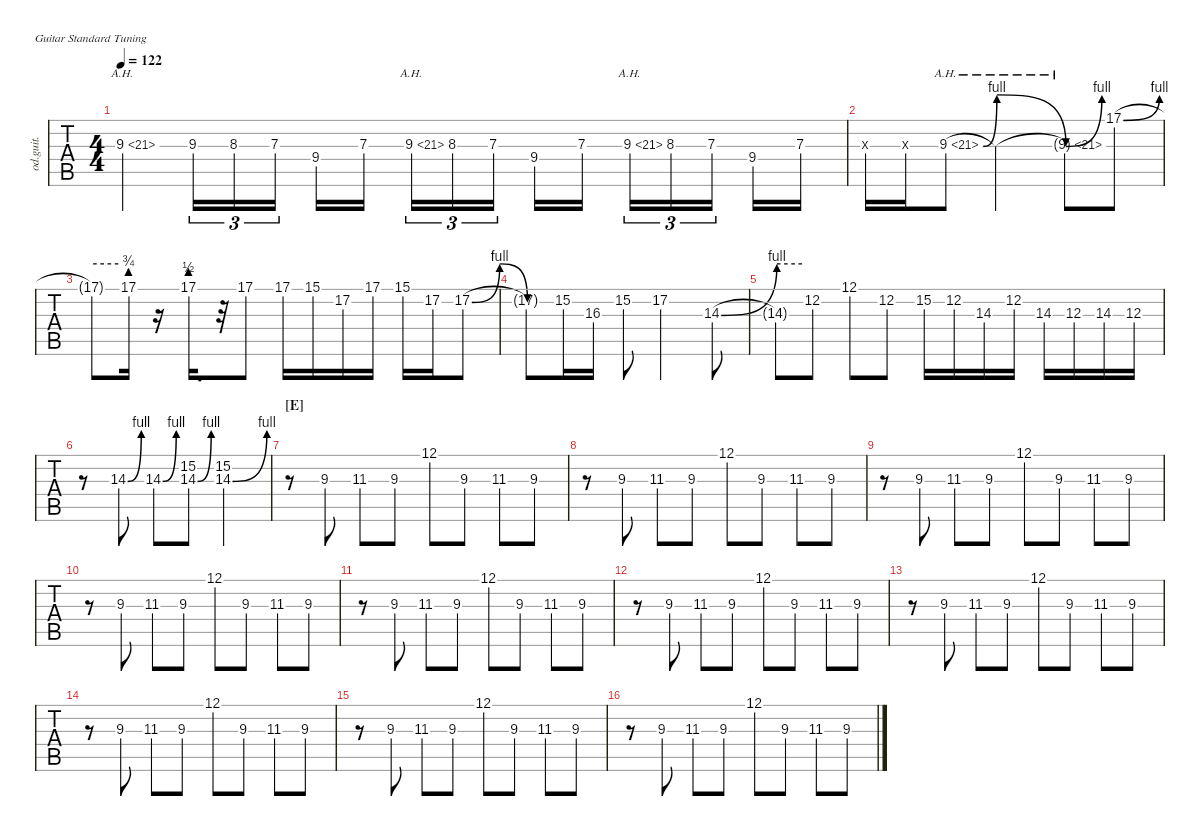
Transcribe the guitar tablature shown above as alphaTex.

\defaultSystemsLayout 4
\hideDynamics
\bracketExtendMode nobrackets
\track ("Guitar(keyboard)" "od.guit.") {defaultSystemsLayout 4 instrument overdrivenguitar}
\staff {tabs}
\tuning (E4 B3 G3 D3 A2 E2)
\ts (4 4)
\tempo 122
\clef g2
\ks c
9.3{ah 12 t}.4{dy f} 9.3.16{tu (3 2)} 8.3{acc #}.16{tu (3 2)} 7.3.16{tu (3 2)} 9.4.16 7.3.16 9.3{ah 12}.16{tu (3 2)} 8.3{acc #}.16{tu (3 2)} 7.3.16{tu (3 2)} 9.4.16 7.3.16 9.3{ah 12}.16{tu (3 2)} 8.3{acc #}.16{tu (3 2)} 7.3.16{tu (3 2)} 9.4.16 7.3.16 |
0.3{x}.16 0.3{x}.16 9.3{be (bend 0 0 60 4) ah 12}.8 9.3{be (release 0 4 60 0) ah 12 t}.2 9.3{be (bend 0 0 60 4) ah 12 t}.8 17.1{be (bend 0 0 60 4)}.8 |
17.1{be (hold 0 4 60 4) t}.8 17.1{be (prebend 0 3 60 3)}.16{dy ff} r.16 17.1{be (prebend 0 2 60 2)}.16{d dy f} r.32 17.1.8 17.1.16{dy ff} 15.1.16 17.2.16 17.1.16{dy f} 15.1.16{dy ff} 17.2.16{dy f} 17.2{be (bendrelease 0 0 30 4 30 4 60 0)}.8 |
17.2{be (hold 0 0 60 0) t}.8 15.2.16 16.3.16 15.2.8{dy ff} 17.2.2{dy f} 14.3{be (bend 0 0 60 4)}.8 |
14.3{be (hold 0 4 60 4) t}.8 12.2.8 12.1.8 12.2.8 15.2.16 12.2.16 14.3.16 12.2.16 14.3.16 12.3.16 14.3.16 12.3.16 |
r.8 14.3{be (bend 0 0 30 4)}.8 14.3{be (bend 0 0 30 4)}.8 (15.2 14.3{be (bend 0 0 30 4)}).8 (15.2 14.3{be (bend 0 0 30 4)}).2 |
\section ("E" "")
r.8{instrument pad8sweep} 9.3.8 11.3{acc #}.8 9.3.8 12.1.8 9.3.8 11.3{acc #}.8 9.3.8 |
r.8 9.3.8 11.3{acc #}.8 9.3.8 12.1.8 9.3.8 11.3{acc #}.8 9.3.8 |
r.8 9.3.8 11.3{acc #}.8 9.3.8 12.1.8 9.3.8 11.3{acc #}.8 9.3.8 |
r.8 9.3.8 11.3{acc #}.8 9.3.8 12.1.8 9.3.8 11.3{acc #}.8 9.3.8 |
r.8 9.3.8 11.3{acc #}.8 9.3.8 12.1.8 9.3.8 11.3{acc #}.8 9.3.8 |
r.8 9.3.8 11.3{acc #}.8 9.3.8 12.1.8 9.3.8 11.3{acc #}.8 9.3.8 |
r.8 9.3.8 11.3{acc #}.8 9.3.8 12.1.8 9.3.8 11.3{acc #}.8 9.3.8 |
r.8 9.3.8 11.3{acc #}.8 9.3.8 12.1.8 9.3.8 11.3{acc #}.8 9.3.8 |
r.8 9.3.8 11.3{acc #}.8 9.3.8 12.1.8 9.3.8 11.3{acc #}.8 9.3.8 |
r.8 9.3.8 11.3{acc #}.8 9.3.8 12.1.8 9.3.8 11.3{acc #}.8 9.3.8
